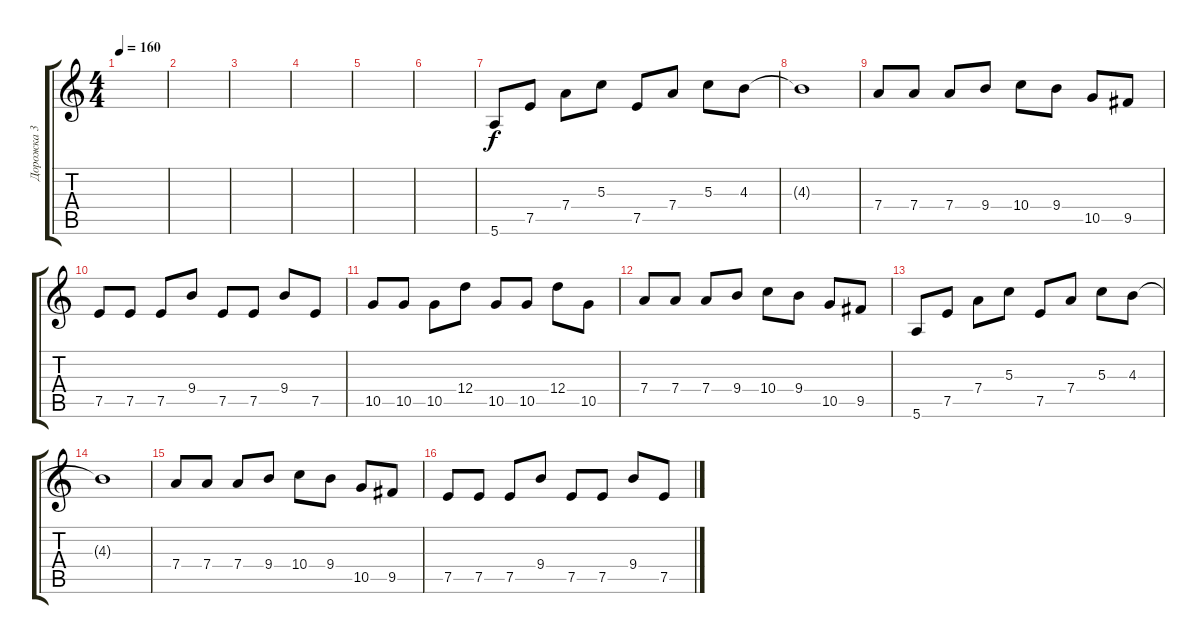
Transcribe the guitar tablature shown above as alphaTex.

\track ("Дорожка 3" "Дорожка 3") {instrument distortionguitar}
\staff {score tabs}
\tuning (E4 B3 G3 D3 A2 E2) {hide}
\ts (4 4)
\tempo 160
\clef g2
\ks c
|
|
|
|
|
|
5.6.8 7.5.8 7.4.8 5.3.8 7.5.8 7.4.8 5.3.8 4.3.8 |
4.3{t}.1 |
7.4.8 7.4.8 7.4.8 9.4.8 10.4.8 9.4.8 10.5.8 9.5.8 |
7.5.8 7.5.8 7.5.8 9.4.8 7.5.8 7.5.8 9.4.8 7.5.8 |
10.5.8 10.5.8 10.5.8 12.4.8 10.5.8 10.5.8 12.4.8 10.5.8 |
7.4.8 7.4.8 7.4.8 9.4.8 10.4.8 9.4.8 10.5.8 9.5.8 |
5.6.8 7.5.8 7.4.8 5.3.8 7.5.8 7.4.8 5.3.8 4.3.8 |
4.3{t}.1 |
7.4.8 7.4.8 7.4.8 9.4.8 10.4.8 9.4.8 10.5.8 9.5.8 |
7.5.8 7.5.8 7.5.8 9.4.8 7.5.8 7.5.8 9.4.8 7.5.8
